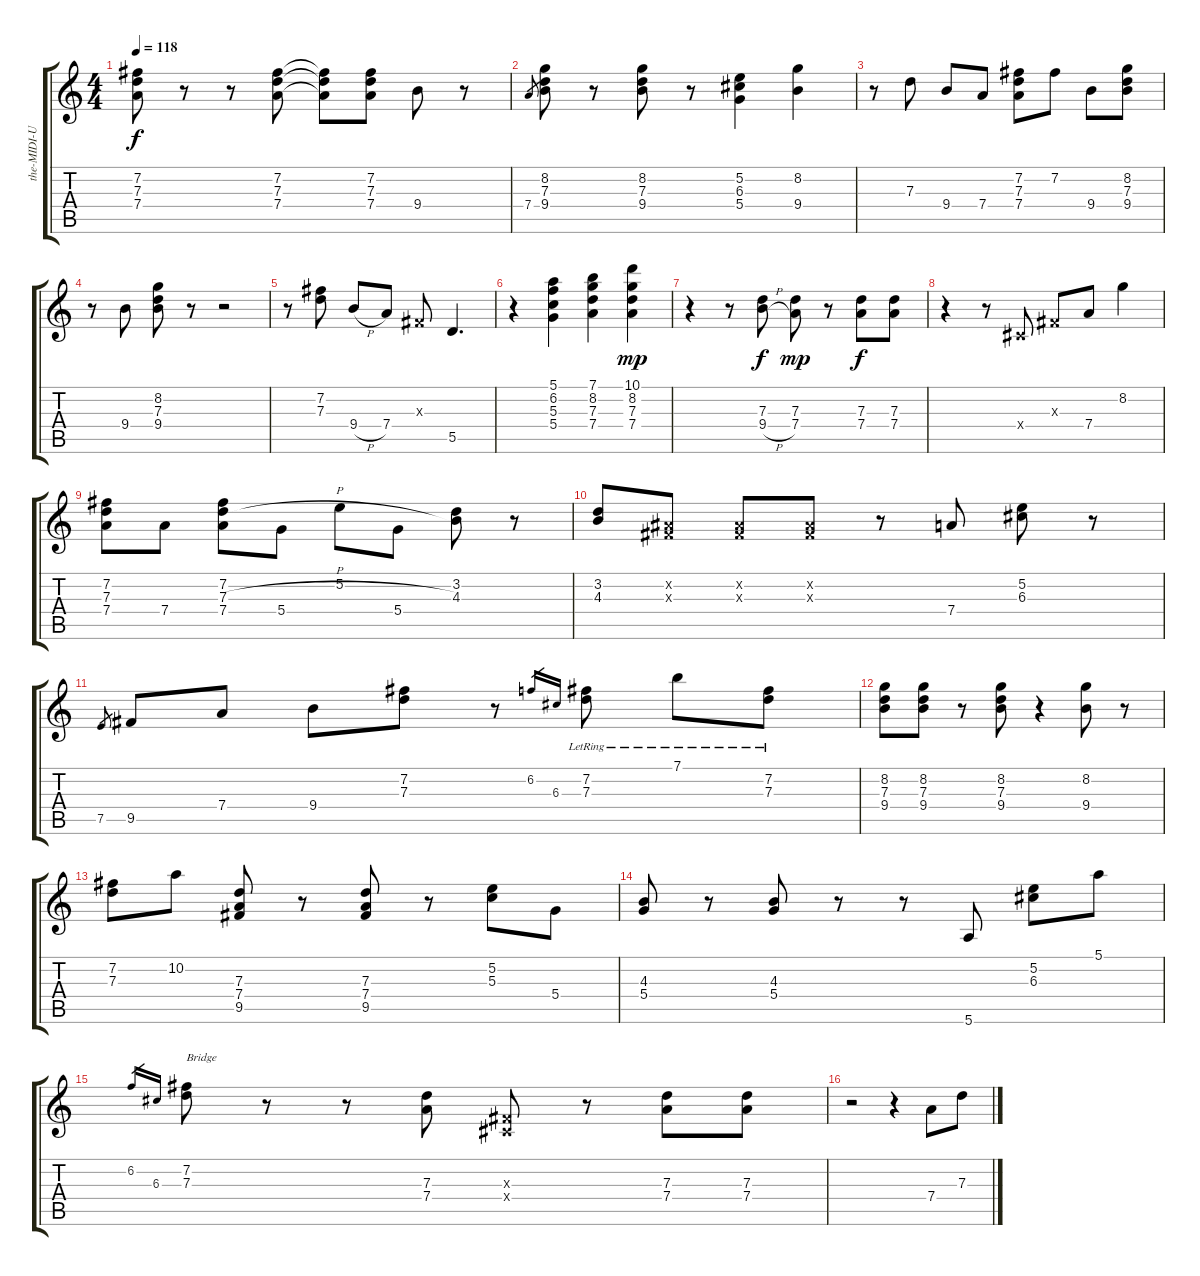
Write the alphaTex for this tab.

\track ("the-MIDI-Universe@" "the-MIDI-U") {instrument electricguitarjazz}
\staff {score tabs}
\tuning (E4 B3 G3 D3 A2 E2) {hide}
\ts (4 4)
\tempo 118
\clef g2
\ks c
(7.2 7.3 7.4).8{dy f} r.8 r.8 (7.2 7.3 7.4).8 (7.2{t} 7.3{t} 7.4{t}).8 (7.2 7.3 7.4).8 9.4.8 r.8 |
7.4.8{gr} (8.2 7.3 9.4).8 r.8 (8.2 7.3 9.4).8 r.8 (5.2 6.3 5.4).4 (8.2 9.4).4 |
r.8 7.3.8 9.4.8 7.4.8 (7.2 7.3 7.4).8 7.2.8 9.4.8 (8.2 7.3 9.4).8 |
r.8 9.4.8 (8.2 7.3 9.4).8 r.8 r.2 |
r.8 (7.2 7.3).8 9.4{h}.8 7.4.8 -1.3{x}.8 5.5.4{d} |
r.4 (5.1 6.2 5.3 5.4).4 (7.1 8.2 7.3 7.4).4 (10.1 8.2 7.3 7.4).4{dy mp} |
r.4 r.8 (7.3 9.4{h}).8{dy f} (7.3 7.4).8{dy mp} r.8 (7.3 7.4).8{dy f} (7.3 7.4).8 |
r.4 r.8 -1.4{x}.8 -1.3{x}.8 7.4.8 8.2.4 |
(7.2 7.3 7.4).8 7.4.8 (7.2 7.3{h} 7.4).8 5.4.8 5.2.8 5.4.8 (3.2 4.3).8 r.8 |
(3.2 4.3).8 (-1.2{x} -1.3{x}).8 (-1.2{x} -1.3{x}).8 (-1.2{x} -1.3{x}).8 r.8 7.4.8 (5.2 6.3).8 r.8 |
7.5.8{gr} 9.5.8 7.4.8 9.4.8 (7.2 7.3).8 r.8 6.2.16{gr} 6.3.16{gr} (7.2{lr} 7.3{lr}).8 7.1{lr}.8 (7.2{lr} 7.3{lr}).8 |
(8.2 7.3 9.4).8 (8.2 7.3 9.4).8 r.8 (8.2 7.3 9.4).8 r.4 (8.2 9.4).8 r.8 |
(7.2 7.3).8 10.2.8 (7.3 7.4 9.5).8 r.8 (7.3 7.4 9.5).8 r.8 (5.2 5.3).8 5.4.8 |
(4.3 5.4).8 r.8 (4.3 5.4).8 r.8 r.8 5.6.8 (5.2 6.3).8 5.1.8 |
6.2.16{gr} 6.3.16{gr} (7.2 7.3).8{txt "Bridge"} r.8 r.8 (7.3 7.4).8 (-1.3{x} -1.4{x}).8 r.8 (7.3 7.4).8 (7.3 7.4).8 |
r.2 r.4 7.4.8 7.3.8
